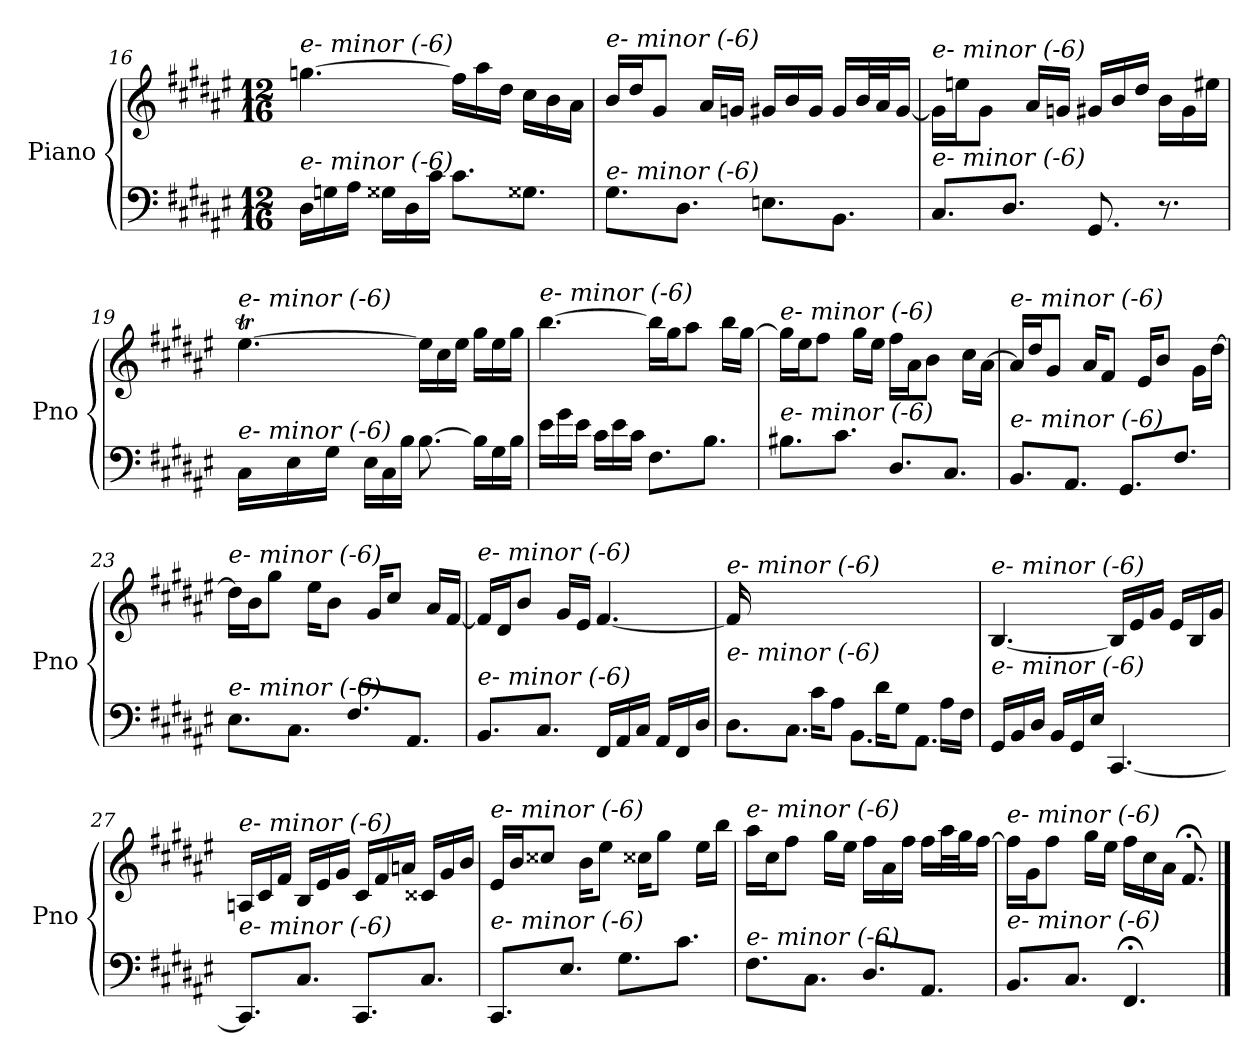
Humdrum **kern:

**kern	**kern
*part1	*part1
*staff2	*staff1
*I"Piano	*
*I'Pno	*
!!LO:LB:g=z
*clefF4	*clefG2
*k[f#c#g#d#a#e#]	*k[f#c#g#d#a#e#]
*F#:	*F#:
*M12/16	*M12/16
=16	=16
!	!LO:TX:i:t=e- minor (-6)
!LO:TX:i:t=e- minor (-6)	!
16D#\LL	[4.ggni\
16Gni\	.
16A#\JJ	.
16G##i\LL	.
16D#\	.
16c#\JJ	.
8.c#\L	16ff##\LL]
.	16aa#\
.	16dd#\JJ
8.G##Xi\J	16cc#\LL
.	16b\
.	16a#\JJ
=17	=17
!	!LO:TX:i:t=e- minor (-6)
!LO:TX:i:t=e- minor (-6)	!
8.G#\L	16b/LL
.	16dd#/J
.	8g#/J
8.D#\J	.
.	16a#/LL
.	16gni/JJ
8.En\L	16g#/LL
.	16b/
.	16g#/JJ
8.BB\J	16g#/LL
.	32b/L
.	32a#/J
.	[16g#/JJ
=18	=18
!	!LO:TX:i:t=e- minor (-6)
!LO:TX:i:t=e- minor (-6)	!
8.C#/L	16g#\LL]
.	16een\J
.	8g#\J
8.D#/J	.
.	16a#/LL
.	16gni/JJ
8.GG#/	16g#/LL
.	16b/
.	16dd#/JJ
8.r	16b\LL
.	16g#\
.	16ee#X\JJ
!!LO:LB:g=z
=19	=19
*^	*^
*	*	*	*Xtuplet
!	!	!LO:TX:i:t=e- minor (-6)	!
!LO:TX:i:t=e- minor (-6)	!	!	!
4.ryy	16C#\LL	[4.ee#t\	112%3ff#yy
.	.	.	112%3ee#yy
.	.	.	112%3ff#yy
.	16E#\	.	.
.	.	.	112%3ee#yy
.	.	.	112%3ff#yy
.	16G#\JJ	.	.
.	.	.	112%3ee#yy
.	.	.	14%3ee#yy
.	16E#\LL	.	.
.	16C#\	.	.
.	16B\JJ	.	.
4.ryy	[8.B\	16ee#\LL]	4.ryy
.	.	16cc#\	.
.	.	16ee#\JJ	.
.	16B\LL]	16gg#\LL	.
.	16G#\	16ee#\	.
.	16B\JJ	16gg#\JJ	.
*	*	*v	*v
=20	=20	=20
!	!	!LO:TX:i:t=e- minor (-6)
!LO:TX:i:t=e- minor (-6)	!	!
*v	*v	*
16e#\LL	[4.bb\
16g#\	.
16e#\JJ	.
16c#\LL	.
16e#\	.
16c#\JJ	.
8.F#\L	16bb\LL]
.	16gg#\J
.	8aa#\J
8.B\J	.
.	16bb\LL
.	[16gg#\JJ
=21	=21
!	!LO:TX:i:t=e- minor (-6)
!LO:TX:i:t=e- minor (-6)	!
8.B#X\L	16gg#\LL]
.	16ee#\J
.	8ff#\J
8.c#\J	.
.	16gg#\LL
.	16ee#\JJ
8.D#/L	16ff#\LL
.	16a#\J
.	8b\J
8.C#/J	.
.	16cc#\LL
.	[16a#\JJ
=22	=22
!	!LO:TX:i:t=e- minor (-6)
!LO:TX:i:t=e- minor (-6)	!
8.BB/L	16a#/LL]
.	16dd#/J
.	8g#/J
8.AA#/J	.
.	16a#/KL
.	8f#/J
8.GG#/L	.
.	16e#/KL
.	8b/J
8.F#/J	.
.	16g#\LL
.	[16dd#\JJ
!!LO:LB:g=z
=23	=23
!	!LO:TX:i:t=e- minor (-6)
!LO:TX:i:t=e- minor (-6)	!
8.E#\L	16dd#\LL]
.	16b\J
.	8gg#\J
8.C#\J	.
.	16ee#\KL
.	8b\J
8.F#/L	.
.	16g#/KL
.	8cc#/J
8.AA#/J	.
.	16a#/LL
.	[16f#/JJ
=24	=24
!	!LO:TX:i:t=e- minor (-6)
!LO:TX:i:t=e- minor (-6)	!
8.BB/L	16f#/LL]
.	16d#/J
.	8b/J
8.C#/J	.
.	16g#/LL
.	16e#/JJ
16FF#/LL	[4.f#/
16AA#/	.
16C#/JJ	.
16AA#/LL	.
16FF#/	.
16D#/JJ	.
=25	=25
*^	*
!	!	!LO:TX:i:t=e- minor (-6)
!LO:TX:i:t=e- minor (-6)	!	!
16ryy	8.D#\L	16f#/LL]
16A#/J	.	2ryy
8B/J	.	.
.	8.C#\J	.
16c#\KL	.	.
8A#\J	.	.
.	8.BB\L	.
16d#\KL	.	.
8G#\J	.	.
.	8.AA#\J	8.ryy
16A#\LL	.	.
16F#\JJ	.	.
*v	*v	*
=26	=26
!	!LO:TX:i:t=e- minor (-6)
!LO:TX:i:t=e- minor (-6)	!
16GG#/LL	[4.B/
16BB/	.
16D#/JJ	.
16BB/LL	.
16GG#/	.
16E#/JJ	.
[4.CC#/	16B/LL]
.	16e#/
.	16g#/JJ
.	16e#/LL
.	16B/
.	16g#/JJ
!!LO:LB:g=z
=27	=27
!	!LO:TX:i:t=e- minor (-6)
!LO:TX:i:t=e- minor (-6)	!
8.CC#/L]	16An/LL
.	16c#/
.	16f#/JJ
8.C#/J	16B/LL
.	16e#/
.	16g#/JJ
8.CC#/L	16c#/LL
.	16f#/
.	16an/JJ
8.C#/J	16c##Xi/LL
.	16g#/
.	16b/JJ
=28	=28
!	!LO:TX:i:t=e- minor (-6)
!LO:TX:i:t=e- minor (-6)	!
8.CC#/L	16e#/LL
.	16b/J
.	8cc##Xi/J
8.E#/J	.
.	16b\KL
.	8ee#\J
8.G#\L	.
.	16cc##Xi\KL
.	8gg#\J
8.c#\J	.
.	16ee#\LL
.	16bb\JJ
=29	=29
!	!LO:TX:i:t=e- minor (-6)
!LO:TX:i:t=e- minor (-6)	!
8.F#\L	16aa#\LL
.	16cc#\J
.	8ff#\J
8.C#\J	.
.	16gg#\LL
.	16ee#\JJ
8.D#/L	16ff#\LL
.	16a#\
.	16ff#\JJ
8.AA#/J	16ff#\LL
.	32aa#\L
.	32gg#\J
.	[16ff#\JJ
=30	=30
!	!LO:TX:i:t=e- minor (-6)
!LO:TX:i:t=e- minor (-6)	!
8.BB/L	16ff#\LL]
.	16g#\J
.	8ff#\J
8.C#/J	.
.	16gg#\LL
.	16ee#\JJ
4.FF#;/	16ff#\LL
.	16cc#\
.	16a#\JJ
.	8.f#;</
==	==
*-	*-
